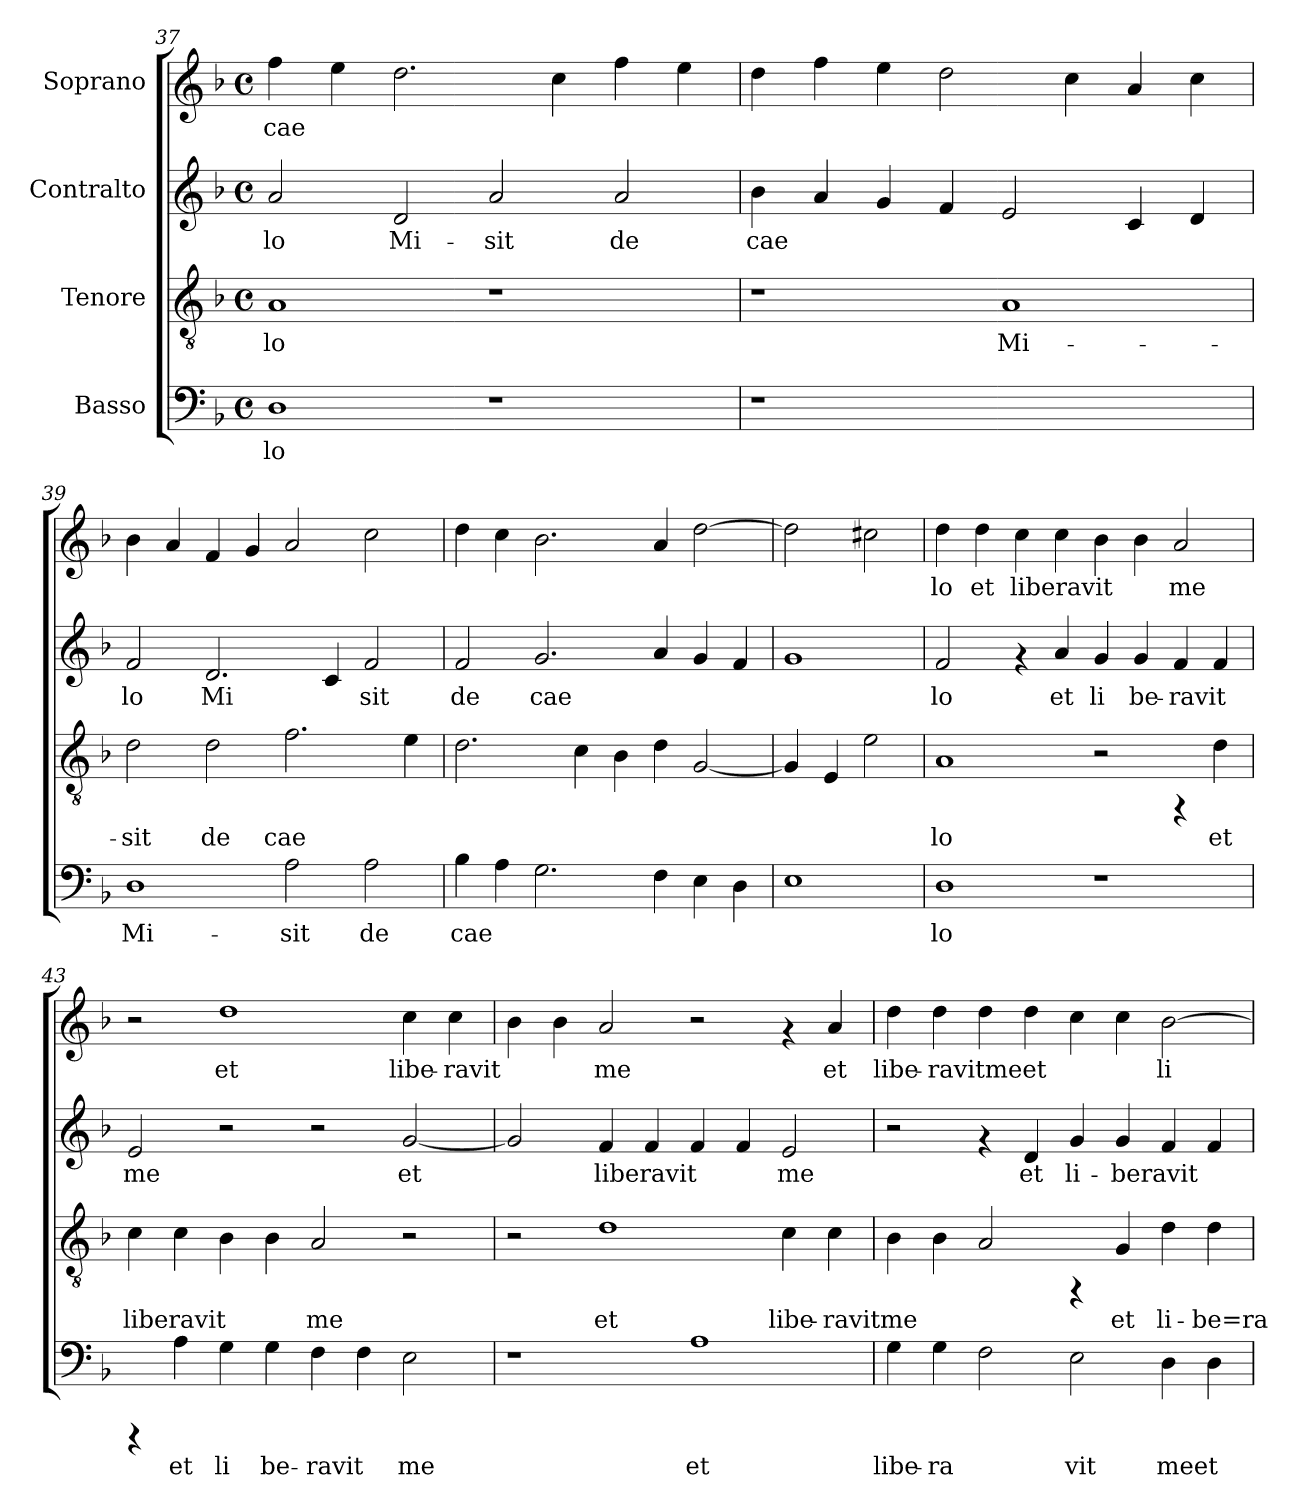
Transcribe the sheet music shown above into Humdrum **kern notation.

**kern	**text	**kern	**text	**kern	**text	**kern	**text
*part4	*part4	*part3	*part3	*part2	*part2	*part1	*part1
*staff4	*staff4	*staff3	*staff3	*staff2	*staff2	*staff1	*staff1
*I"Basso	*	*I"Tenore	*	*I"Contralto	*	*I"Soprano	*
*clefF4	*	*clefGv2	*	*clefG2	*	*clefG2	*
*k[b-]	*	*k[b-]	*	*k[b-]	*	*k[b-]	*
*F:	*	*F:	*	*F:	*	*F:	*
*M4/4	*	*M4/4	*	*M4/4	*	*M4/4	*
*met(c)	*	*met(c)	*	*met(c)	*	*met(c)	*
=37	=37	=37	=37	=37	=37	=37	=37
!	!LO:LY:b:cj	!	!LO:LY:b:cj	!	!LO:LY:b:cj	!	!LO:LY:b:cj
1D	-lo	1A	-lo	2a/	-lo	4ff\	cae-
!	!	!	!	!	!	!	!LO:LY:b:cj
.	.	.	.	.	.	4ee\	--
!	!	!	!	!	!LO:LY:b:cj	!	!LO:LY:b:cj
.	.	.	.	2d/	Mi-	2.dd\	--
!	!	!	!	!	!LO:LY:b:cj	!	!
1r	.	1r	.	2a/	-sit	.	.
!	!	!	!	!	!	!	!LO:LY:b:cj
.	.	.	.	.	.	4cc\	--
!	!	!	!	!	!LO:LY:b:cj	!	!LO:LY:b:cj
.	.	.	.	2a/	de	4ff\	--
!	!	!	!	!	!	!	!LO:LY:b:cj
.	.	.	.	.	.	4ee\	--
=38	=38	=38	=38	=38	=38	=38	=38
!	!	!	!	!	!LO:LY:b:cj	!	!LO:LY:b:cj
1r	.	1r	.	4b-\	cae-	4dd\	--
!	!	!	!	!	!LO:LY:b:cj	!	!LO:LY:b:cj
.	.	.	.	4a/	--	4ff\	--
!	!	!	!	!	!LO:LY:b:cj	!	!LO:LY:b:cj
.	.	.	.	4g/	--	4ee\	--
!	!	!	!	!	!LO:LY:b:cj	!	!LO:LY:b:cj
.	.	.	.	4f/	--	2dd\	--
!	!	!	!LO:LY:b:cj	!	!LO:LY:b:cj	!	!
1ryy	.	1A	Mi-	2e/	--	.	.
!	!	!	!	!	!	!	!LO:LY:b:cj
.	.	.	.	.	.	4cc\	--
!	!	!	!	!	!LO:LY:b:cj	!	!LO:LY:b:cj
.	.	.	.	4c/	--	4a/	--
!	!	!	!	!	!LO:LY:b:cj	!	!LO:LY:b:cj
.	.	.	.	4d/	--	4cc\	--
=39	=39	=39	=39	=39	=39	=39	=39
!	!LO:LY:b:cj	!	!LO:LY:b:cj	!	!LO:LY:b:cj	!	!LO:LY:b:cj
1D	Mi-	2d\	-sit	2f/	-lo	4b-\	--
!	!	!	!	!	!	!	!LO:LY:b:cj
.	.	.	.	.	.	4a/	--
!	!	!	!LO:LY:b:cj	!	!LO:LY:b:cj	!	!LO:LY:b:cj
.	.	2d\	de	2.d/	Mi-	4f/	--
!	!	!	!	!	!	!	!LO:LY:b:cj
.	.	.	.	.	.	4g/	--
!	!LO:LY:b:cj	!	!LO:LY:b:cj	!	!	!	!LO:LY:b:cj
2A\	-sit	2.f\	cae-	.	.	2a/	--
!	!	!	!	!	!LO:LY:b:cj	!	!
.	.	.	.	4c/	--	.	.
!	!LO:LY:b:cj	!	!	!	!LO:LY:b:cj	!	!LO:LY:b:cj
2A\	de	.	.	2f/	-sit	2cc\	--
!	!	!	!LO:LY:b:cj	!	!	!	!
.	.	4e\	--	.	.	.	.
=40	=40	=40	=40	=40	=40	=40	=40
!	!LO:LY:b:cj	!	!LO:LY:b:cj	!	!LO:LY:b:cj	!	!LO:LY:b:cj
4B-\	cae-	2.d\	--	2f/	de	4dd\	--
!	!LO:LY:b:cj	!	!	!	!	!	!LO:LY:b:cj
4A\	--	.	.	.	.	4cc\	--
!	!LO:LY:b:cj	!	!	!	!LO:LY:b:cj	!	!LO:LY:b:cj
2.G\	--	.	.	2.g/	cae-	2.b-\	--
!	!	!	!LO:LY:b:cj	!	!	!	!
.	.	4c\	--	.	.	.	.
!	!	!	!LO:LY:b:cj	!	!	!	!
.	.	4B-\	--	.	.	.	.
!	!LO:LY:b:cj	!	!LO:LY:b:cj	!	!LO:LY:b:cj	!	!LO:LY:b:cj
4F\	--	4d\	--	4a/	--	4a/	--
!	!LO:LY:b:cj	!	!LO:LY:b:cj	!	!LO:LY:b:cj	!	!LO:LY:b:cj
4E\	--	[<2G/	--	4g/	--	[>2dd\	--
!	!LO:LY:b:cj	!	!	!	!LO:LY:b:cj	!	!
4D\	--	.	.	4f/	--	.	.
=41	=41	=41	=41	=41	=41	=41	=41
!	!LO:LY:b:cj	!	!LO:LY:b:cj	!	!LO:LY:b:cj	!	!LO:LY:b:cj
1E	--	4G/]	--	1g	--	2dd\]	--
!	!	!	!LO:LY:b:cj	!	!	!	!
.	.	4E/	--	.	.	.	.
!	!	!	!LO:LY:b:cj	!	!	!	!LO:LY:b:cj
.	.	2e\	--	.	.	2cc#X\	--
!!LO:PB:g=z
=42	=42	=42	=42	=42	=42	=42	=42
!	!LO:LY:b:cj	!	!LO:LY:b:cj	!	!LO:LY:b:cj	!	!LO:LY:b:cj
1D	-lo	1A	-lo	2f/	-lo	4dd\	-lo
!	!	!	!	!	!	!	!LO:LY:b:cj
.	.	.	.	.	.	4dd\	et
!	!	!	!	!	!	!	!LO:LY:b:cj
.	.	.	.	4rf	.	4cc\	liberavit
!	!	!	!	!	!LO:LY:b:cj	!	!LO:LY:b:cj
.	.	.	.	4a/	et	4cc\	.
!	!	!	!	!	!LO:LY:b:cj	!	!LO:LY:b:cj
1r	.	2r	.	4g/	li	4b-\	.
!	!	!	!	!	!LO:LY:b:cj	!	!LO:LY:b:cj
.	.	.	.	4g/	be-	4b-\	.
!	!	!	!	!	!LO:LY:b:cj	!	!LO:LY:b:cj
.	.	4rFF	.	4f/	-ravit	2a/	me
!	!	!	!LO:LY:b:cj	!	!LO:LY:b:cj	!	!
.	.	4d\	et	4f/	.	.	.
=43	=43	=43	=43	=43	=43	=43	=43
!	!	!	!LO:LY:b:cj	!	!LO:LY:b:cj	!	!
4rCCC	.	4c\	liberavit	2e/	me	2r	.
!	!LO:LY:b:cj	!	!LO:LY:b:cj	!	!	!	!
4A\	et	4c\	.	.	.	.	.
!	!LO:LY:b:cj	!	!LO:LY:b:cj	!	!	!	!LO:LY:b:cj
4G\	li	4B-\	.	2r	.	1dd	et
!	!LO:LY:b:cj	!	!LO:LY:b:cj	!	!	!	!
4G\	be-	4B-\	.	.	.	.	.
!	!LO:LY:b:cj	!	!LO:LY:b:cj	!	!	!	!
4F\	-ravit	2A/	me	2r	.	.	.
!	!LO:LY:b:cj	!	!	!	!	!	!
4F\	.	.	.	.	.	.	.
!	!LO:LY:b:cj	!	!	!	!LO:LY:b:cj	!	!LO:LY:b:cj
2E\	me	2r	.	[<2g/	et	4cc\	libe-
!	!	!	!	!	!	!	!LO:LY:b:cj
.	.	.	.	.	.	4cc\	-ravit
=44	=44	=44	=44	=44	=44	=44	=44
!	!	!	!	!	!LO:LY:b:cj	!	!LO:LY:b:cj
1r	.	2r	.	2g/]	.	4b-\	.
!	!	!	!	!	!	!	!LO:LY:b:cj
.	.	.	.	.	.	4b-\	.
!	!	!	!LO:LY:b:cj	!	!LO:LY:b:cj	!	!LO:LY:b:cj
.	.	1d	et	4f/	liberavit	2a/	me
!	!	!	!	!	!LO:LY:b:cj	!	!
.	.	.	.	4f/	.	.	.
!	!LO:LY:b:cj	!	!	!	!LO:LY:b:cj	!	!
1A	et	.	.	4f/	.	2r	.
!	!	!	!	!	!LO:LY:b:cj	!	!
.	.	.	.	4f/	.	.	.
!	!	!	!LO:LY:b:cj	!	!LO:LY:b:cj	!	!
.	.	4c\	libe-	2e/	me	4rf	.
!	!	!	!LO:LY:b:cj	!	!	!	!LO:LY:b:cj
.	.	4c\	-ravitme	.	.	4a/	et
=45	=45	=45	=45	=45	=45	=45	=45
!	!LO:LY:b:cj	!	!LO:LY:b:cj	!	!	!	!LO:LY:b:cj
4G\	libe-	4B-\	.	2r	.	4dd\	libe-
!	!LO:LY:b:cj	!	!LO:LY:b:cj	!	!	!	!LO:LY:b:cj
4G\	-ra-	4B-\	.	.	.	4dd\	-ravitmeet
!	!LO:LY:b:cj	!	!LO:LY:b:cj	!	!	!	!LO:LY:b:cj
2F\	--	2A/	.	4rf	.	4dd\	.
!	!	!	!	!	!LO:LY:b:cj	!	!LO:LY:b:cj
.	.	.	.	4d/	et	4dd\	.
!	!LO:LY:b:cj	!	!	!	!LO:LY:b:cj	!	!LO:LY:b:cj
2E\	-vit	4rFF	.	4g/	li-	4cc\	.
!	!	!	!LO:LY:b:cj	!	!LO:LY:b:cj	!	!LO:LY:b:cj
.	.	4G/	et	4g/	-beravit	4cc\	.
!	!LO:LY:b:cj	!	!LO:LY:b:cj	!	!LO:LY:b:cj	!	!LO:LY:b:cj
4D\	meet	4d\	li-	4f/	.	[>2b-\	li-
!	!LO:LY:b:cj	!	!LO:LY:b:cj	!	!LO:LY:b:cj	!	!
4D\	.	4d\	-be=ra-	4f/	.	.	.
=	=	=	=	=	=	=	=
*-	*-	*-	*-	*-	*-	*-	*-
